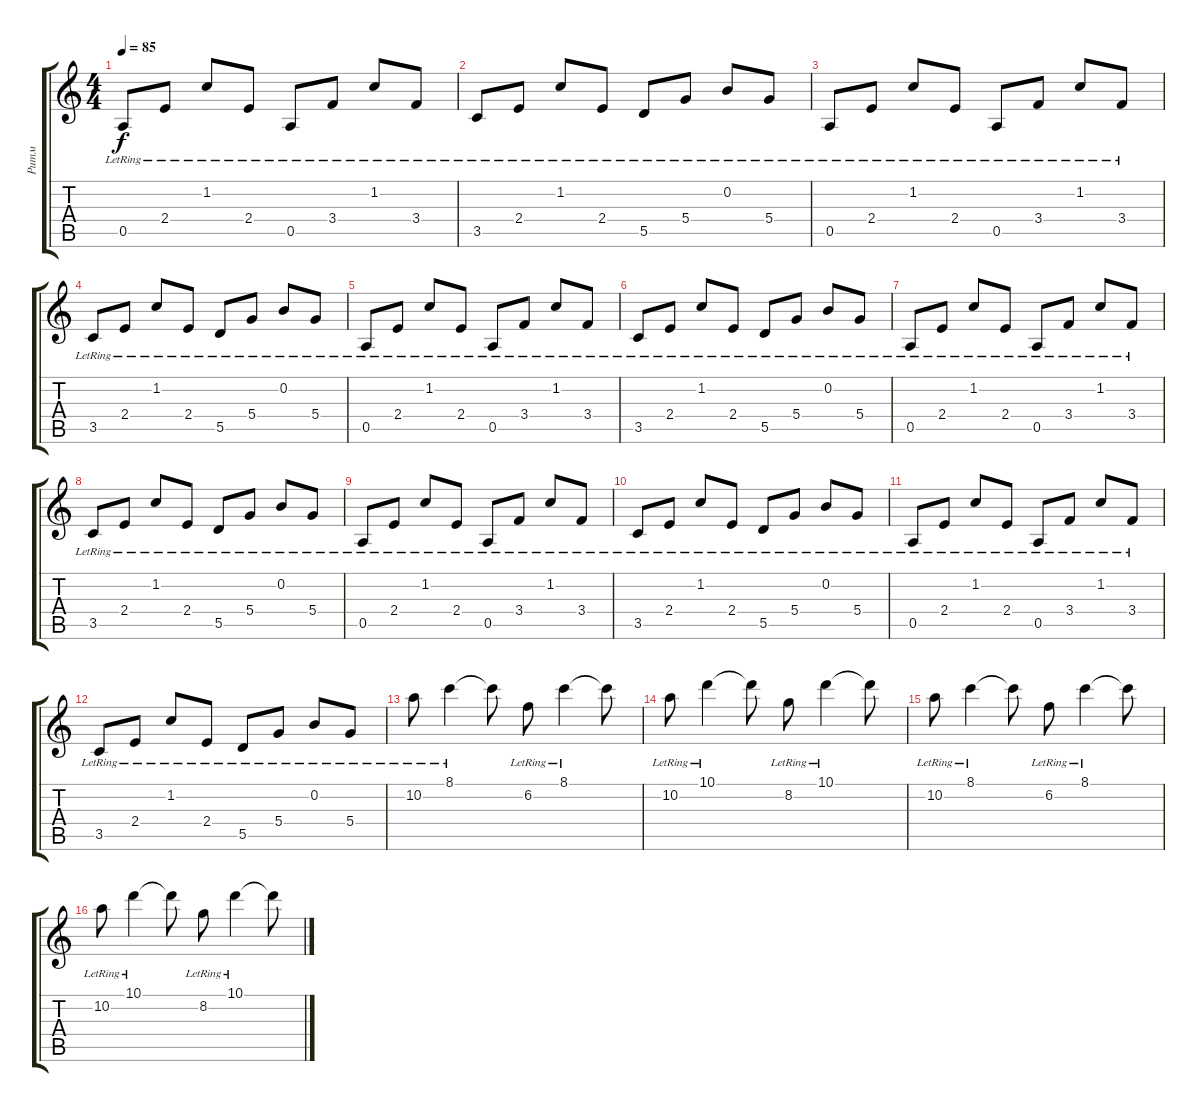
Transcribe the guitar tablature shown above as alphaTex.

\track ("Ритм" "Ритм") {instrument electricguitarjazz}
\staff {score tabs}
\tuning (E4 B3 G3 D3 A2 E2) {hide}
\ts (4 4)
\tempo 85
\clef g2
\ks c
0.5{lr}.8{dy f} 2.4{lr}.8 1.2{lr}.8 2.4{lr}.8 0.5{lr}.8 3.4{lr}.8 1.2{lr}.8 3.4{lr}.8 |
3.5{lr}.8 2.4{lr}.8 1.2{lr}.8 2.4{lr}.8 5.5{lr}.8 5.4{lr}.8 0.2{lr}.8 5.4{lr}.8 |
0.5{lr}.8 2.4{lr}.8 1.2{lr}.8 2.4{lr}.8 0.5{lr}.8 3.4{lr}.8 1.2{lr}.8 3.4{lr}.8 |
3.5{lr}.8 2.4{lr}.8 1.2{lr}.8 2.4{lr}.8 5.5{lr}.8 5.4{lr}.8 0.2{lr}.8 5.4{lr}.8 |
0.5{lr}.8 2.4{lr}.8 1.2{lr}.8 2.4{lr}.8 0.5{lr}.8 3.4{lr}.8 1.2{lr}.8 3.4{lr}.8 |
3.5{lr}.8 2.4{lr}.8 1.2{lr}.8 2.4{lr}.8 5.5{lr}.8 5.4{lr}.8 0.2{lr}.8 5.4{lr}.8 |
0.5{lr}.8 2.4{lr}.8 1.2{lr}.8 2.4{lr}.8 0.5{lr}.8 3.4{lr}.8 1.2{lr}.8 3.4{lr}.8 |
3.5{lr}.8 2.4{lr}.8 1.2{lr}.8 2.4{lr}.8 5.5{lr}.8 5.4{lr}.8 0.2{lr}.8 5.4{lr}.8 |
0.5{lr}.8 2.4{lr}.8 1.2{lr}.8 2.4{lr}.8 0.5{lr}.8 3.4{lr}.8 1.2{lr}.8 3.4{lr}.8 |
3.5{lr}.8 2.4{lr}.8 1.2{lr}.8 2.4{lr}.8 5.5{lr}.8 5.4{lr}.8 0.2{lr}.8 5.4{lr}.8 |
0.5{lr}.8 2.4{lr}.8 1.2{lr}.8 2.4{lr}.8 0.5{lr}.8 3.4{lr}.8 1.2{lr}.8 3.4{lr}.8 |
3.5{lr}.8 2.4{lr}.8 1.2{lr}.8 2.4{lr}.8 5.5{lr}.8 5.4{lr}.8 0.2{lr}.8 5.4{lr}.8 |
10.2{lr}.8 8.1{lr}.4 8.1{t}.8 6.2{lr}.8 8.1{lr}.4 8.1{t}.8 |
10.2{lr}.8 10.1{lr}.4 10.1{t}.8 8.2{lr}.8 10.1{lr}.4 10.1{t}.8 |
10.2{lr}.8 8.1{lr}.4 8.1{t}.8 6.2{lr}.8 8.1{lr}.4 8.1{t}.8 |
10.2{lr}.8 10.1{lr}.4 10.1{t}.8 8.2{lr}.8 10.1{lr}.4 10.1{t}.8
